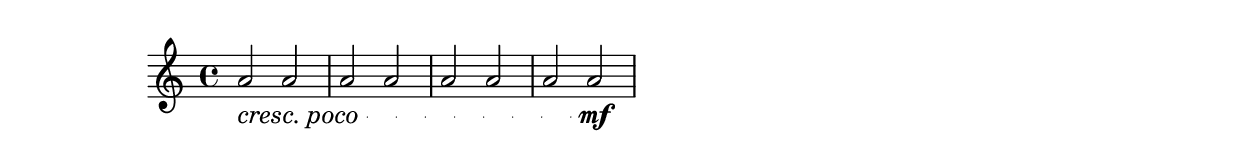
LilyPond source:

%% Do not edit this file; it is automatically
%% generated from LSR http://lsr.dsi.unimi.it
%% This file is in the public domain.
\version "2.13.10"

\header {
  lsrtags = "expressive-marks"

%% Translation of GIT committish: 4385ed4cc738e164a95798862580b4b86703356f
  texidoces = "
Se puede modificar el texto empleado para los crescendos y
decrescendos modificando las propiedades de contexto
@code{crescendoText} y @code{decrescendoText}.  El estilo de la
línea de extensión se puede cambiar modificando la propiedad
@code{'style} de @code{DynamicTextSpanner}.  El valor
predeterminado es @code{'hairpin} (regulador), y entre otros
valores posibles se encuentran @code{'line} (línea),
@code{'dashed-line} (línea discontinua) y @code{'dotted-line}
(línea de puntos):

"
  doctitlees = "Cambiar el texto y los estilos de objeto de extensión para las indicaciones dinámicas textuales"

%% Translation of GIT committish: d96023d8792c8af202c7cb8508010c0d3648899d
texidocde = "
Der Text, der für Crescendo und Decrescendo gestzt wird, kann geändert
werden, indem man die Eigenschaften @code{crescendoText} und
@code{decrescendoText} verändert.  Der Stil des Streckers kann auch
geändert werden, indem die @code{'style}-Eigenschaft des
@code{DynamicTextSpanner} beeinflusst wird.  Der Standardwert ist
@code{'hairpin}, ander Möglichkeiten sind @code{'line}, @code{'dashed-line}
und @code{'dotted-line}.
"
  doctitlede = "Text und Strecker-Stile für Dynamik-Texte ändern"
%% Translation of GIT committish: ae814f45737bd1bdaf65b413a4c37f70b84313b7
  texidocfr = "
Le texte par défaut des crescendos et decrescendos se change en
modifiant les propriétés de contexte @code{crescendoText} et 
@code{decrescendoText}. L'aspect de la ligne d'extension est fonction
de la propriété @code{'style} du @code{DynamicTextSpanner}.  Sa valeur
par défaut est @code{'hairpin}, mais d'autres valeurs sont disponibles,
comme @code{'line}, @code{'dashed-line} et @code{'dotted-line}.

"
  doctitlefr = "Modifidation du texte et de l'extension de nuances textuelles"


  texidoc = "
The text used for crescendos and decrescendos can be changed by
modifying the context properties @code{crescendoText} and
@code{decrescendoText}. The style of the spanner line can be changed by
modifying the @code{'style} property of @code{DynamicTextSpanner}.  The
default value is @code{'hairpin}, and other possible values include
@code{'line}, @code{'dashed-line} and @code{'dotted-line}.

"
  doctitle = "Changing text and spanner styles for text dynamics"
} % begin verbatim

\relative c'' {
  \set crescendoText = \markup { \italic { cresc. poco } }
  \set crescendoSpanner = #'text
  \override DynamicTextSpanner #'style = #'dotted-line
  a2\< a
  a2 a
  a2 a
  a2 a\mf
}
